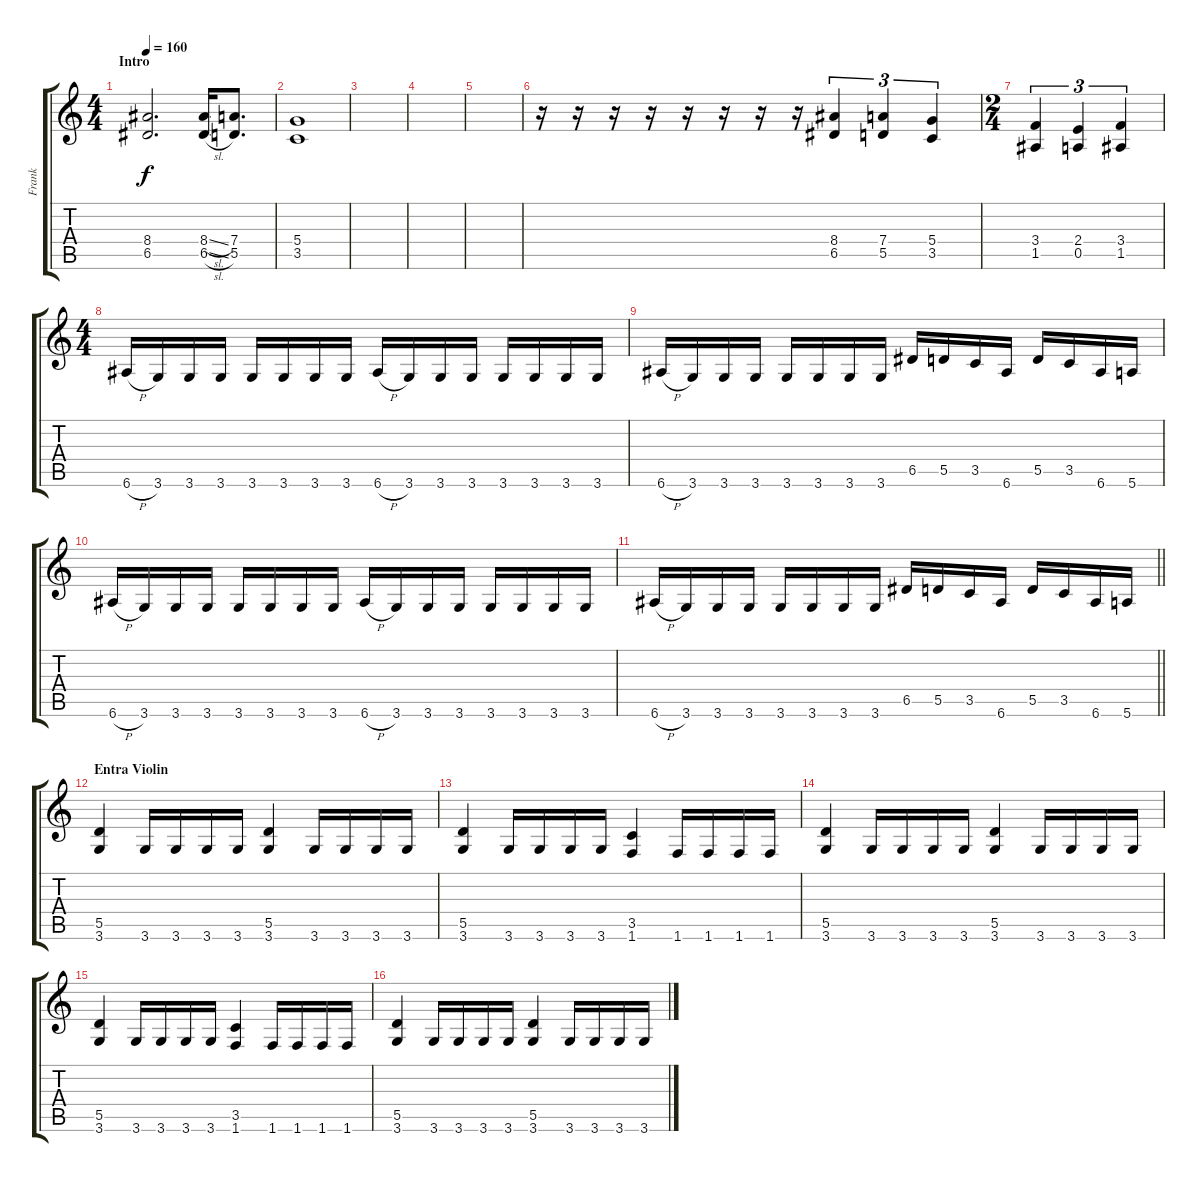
\track ("Frank" "Frank") {instrument overdrivenguitar}
\staff {score tabs}
\tuning (E4 B3 G3 D3 A2 E2) {hide}
\ts (4 4)
\section ("" "Intro")
\tempo 160
\clef g2
\ks c
(8.4 6.5).2{d dy f instrument overdrivenguitar} (8.4{sl} 6.5{sl}).16 (7.4 5.5).8{d} |
(5.4 3.5).1 |
|
|
|
r.16 r.16 r.16 r.16 r.16 r.16 r.16 r.16 (8.4 6.5).4{tu (3 2)} (7.4 5.5).4{tu (3 2)} (5.4 3.5).4{tu (3 2)} |
\ts (2 4)
(3.4 1.5).4{tu (3 2)} (2.4 0.5).4{tu (3 2)} (3.4 1.5).4{tu (3 2)} |
\ts (4 4)
6.6{h}.16 3.6.16 3.6.16 3.6.16 3.6.16 3.6.16 3.6.16 3.6.16 6.6{h}.16 3.6.16 3.6.16 3.6.16 3.6.16 3.6.16 3.6.16 3.6.16 |
6.6{h}.16 3.6.16 3.6.16 3.6.16 3.6.16 3.6.16 3.6.16 3.6.16 6.5.16 5.5.16 3.5.16 6.6.16 5.5.16 3.5.16 6.6.16 5.6.16 |
6.6{h}.16 3.6.16 3.6.16 3.6.16 3.6.16 3.6.16 3.6.16 3.6.16 6.6{h}.16 3.6.16 3.6.16 3.6.16 3.6.16 3.6.16 3.6.16 3.6.16 |
\barLineRight lightlight
6.6{h}.16 3.6.16 3.6.16 3.6.16 3.6.16 3.6.16 3.6.16 3.6.16 6.5.16 5.5.16 3.5.16 6.6.16 5.5.16 3.5.16 6.6.16 5.6.16 |
\section ("" "Entra Violin")
(5.5 3.6).4 3.6.16 3.6.16 3.6.16 3.6.16 (5.5 3.6).4 3.6.16 3.6.16 3.6.16 3.6.16 |
(5.5 3.6).4 3.6.16 3.6.16 3.6.16 3.6.16 (3.5 1.6).4 1.6.16 1.6.16 1.6.16 1.6.16 |
(5.5 3.6).4 3.6.16 3.6.16 3.6.16 3.6.16 (5.5 3.6).4 3.6.16 3.6.16 3.6.16 3.6.16 |
(5.5 3.6).4 3.6.16 3.6.16 3.6.16 3.6.16 (3.5 1.6).4 1.6.16 1.6.16 1.6.16 1.6.16 |
(5.5 3.6).4 3.6.16 3.6.16 3.6.16 3.6.16 (5.5 3.6).4 3.6.16 3.6.16 3.6.16 3.6.16
